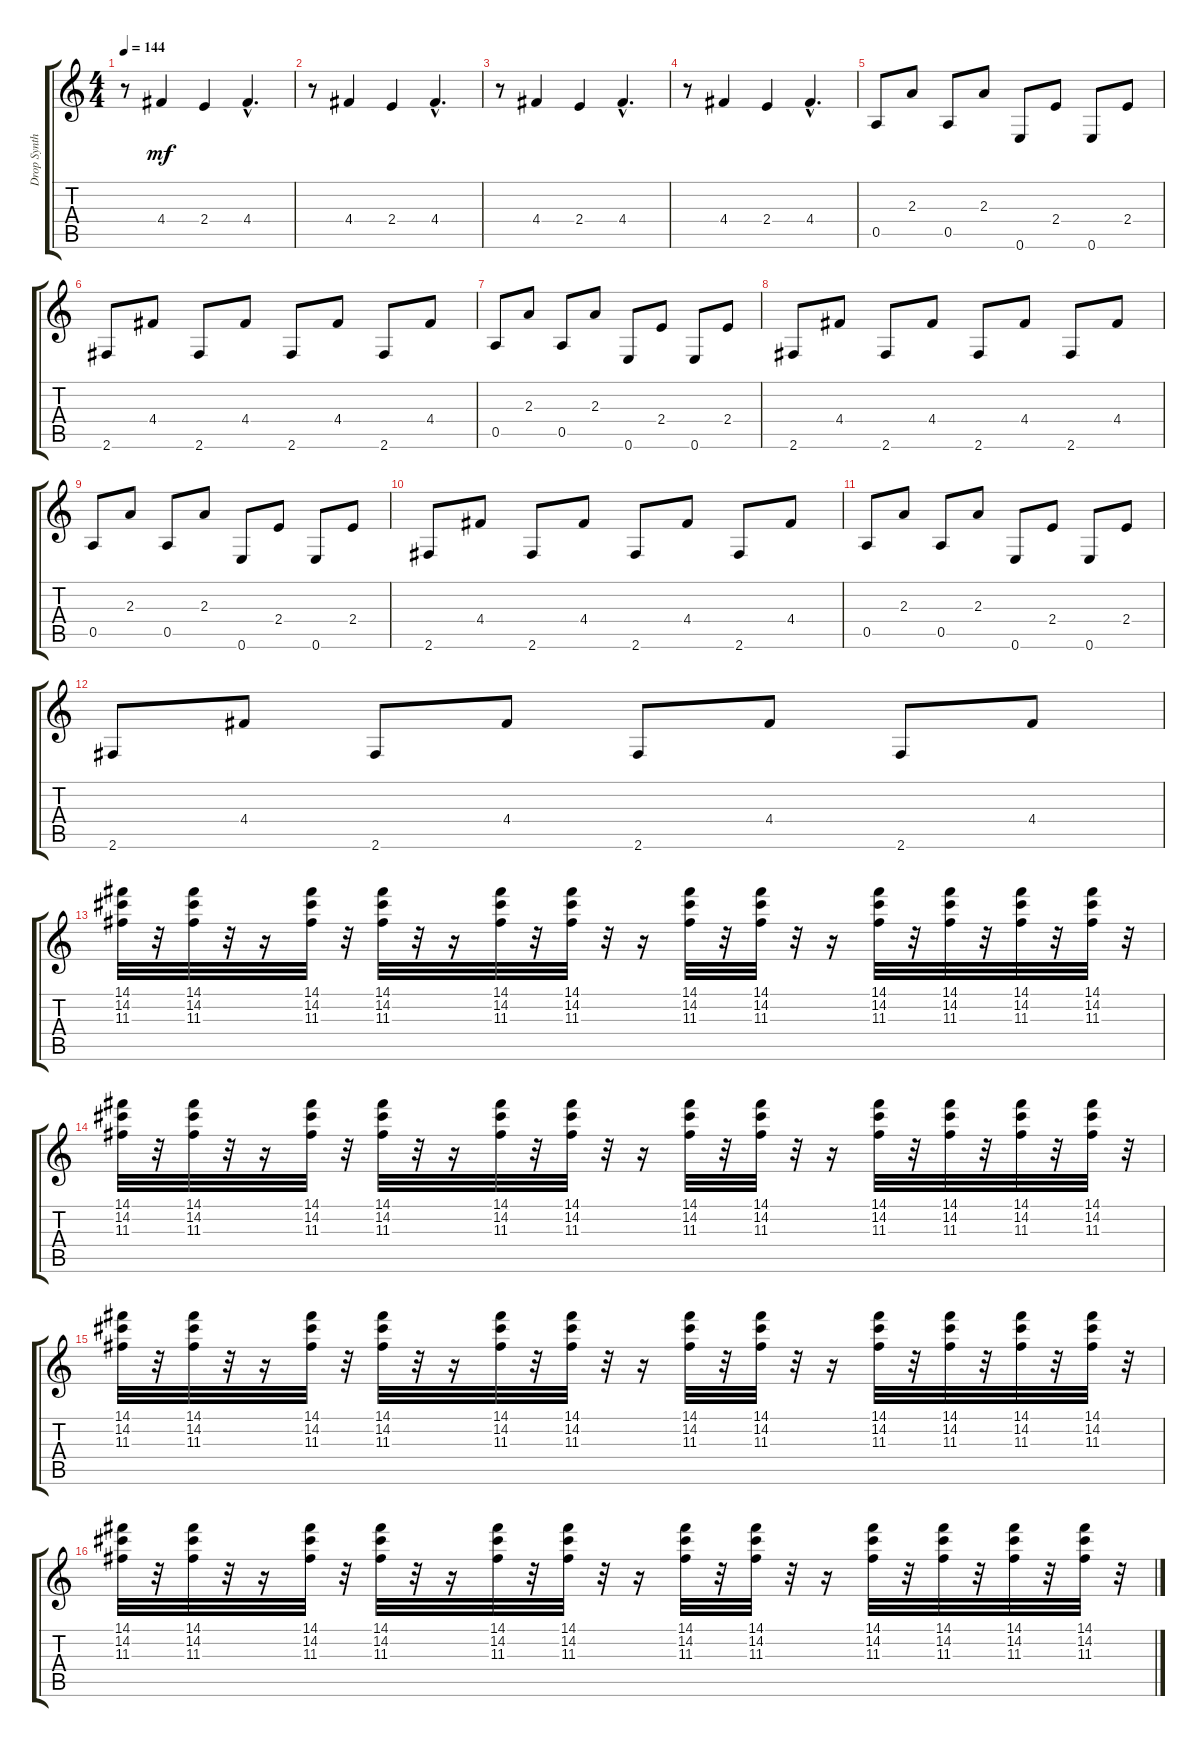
\track ("Drop Synth" "Drop Synth") {instrument synthbass1}
\staff {score tabs}
\tuning (E4 B3 G3 D3 A2 E2) {hide}
\ts (4 4)
\tempo 144
\clef g2
\ks c
r.8{dy mf instrument synthbass1} 4.4.4 2.4.4 4.4{hac}.4{d} |
r.8 4.4.4 2.4.4 4.4{hac}.4{d} |
r.8 4.4.4 2.4.4 4.4{hac}.4{d} |
r.8 4.4.4 2.4.4 4.4{hac}.4{d} |
0.5.8 2.3.8 0.5.8 2.3.8 0.6.8 2.4.8 0.6.8 2.4.8 |
2.6.8 4.4.8 2.6.8 4.4.8 2.6.8 4.4.8 2.6.8 4.4.8 |
0.5.8 2.3.8 0.5.8 2.3.8 0.6.8 2.4.8 0.6.8 2.4.8 |
2.6.8 4.4.8 2.6.8 4.4.8 2.6.8 4.4.8 2.6.8 4.4.8 |
0.5.8 2.3.8 0.5.8 2.3.8 0.6.8 2.4.8 0.6.8 2.4.8 |
2.6.8 4.4.8 2.6.8 4.4.8 2.6.8 4.4.8 2.6.8 4.4.8 |
0.5.8 2.3.8 0.5.8 2.3.8 0.6.8 2.4.8 0.6.8 2.4.8 |
2.6.8 4.4.8 2.6.8 4.4.8 2.6.8 4.4.8 2.6.8 4.4.8 |
(14.1 14.2 11.3).32 r.32 (14.1 14.2 11.3).32 r.32 r.16 (14.1 14.2 11.3).32 r.32 (14.1 14.2 11.3).32 r.32 r.16 (14.1 14.2 11.3).32 r.32 (14.1 14.2 11.3).32 r.32 r.16 (14.1 14.2 11.3).32 r.32 (14.1 14.2 11.3).32 r.32 r.16 (14.1 14.2 11.3).32 r.32 (14.1 14.2 11.3).32 r.32 (14.1 14.2 11.3).32 r.32 (14.1 14.2 11.3).32 r.32 |
(14.1 14.2 11.3).32 r.32 (14.1 14.2 11.3).32 r.32 r.16 (14.1 14.2 11.3).32 r.32 (14.1 14.2 11.3).32 r.32 r.16 (14.1 14.2 11.3).32 r.32 (14.1 14.2 11.3).32 r.32 r.16 (14.1 14.2 11.3).32 r.32 (14.1 14.2 11.3).32 r.32 r.16 (14.1 14.2 11.3).32 r.32 (14.1 14.2 11.3).32 r.32 (14.1 14.2 11.3).32 r.32 (14.1 14.2 11.3).32 r.32 |
(14.1 14.2 11.3).32 r.32 (14.1 14.2 11.3).32 r.32 r.16 (14.1 14.2 11.3).32 r.32 (14.1 14.2 11.3).32 r.32 r.16 (14.1 14.2 11.3).32 r.32 (14.1 14.2 11.3).32 r.32 r.16 (14.1 14.2 11.3).32 r.32 (14.1 14.2 11.3).32 r.32 r.16 (14.1 14.2 11.3).32 r.32 (14.1 14.2 11.3).32 r.32 (14.1 14.2 11.3).32 r.32 (14.1 14.2 11.3).32 r.32 |
(14.1 14.2 11.3).32 r.32 (14.1 14.2 11.3).32 r.32 r.16 (14.1 14.2 11.3).32 r.32 (14.1 14.2 11.3).32 r.32 r.16 (14.1 14.2 11.3).32 r.32 (14.1 14.2 11.3).32 r.32 r.16 (14.1 14.2 11.3).32 r.32 (14.1 14.2 11.3).32 r.32 r.16 (14.1 14.2 11.3).32 r.32 (14.1 14.2 11.3).32 r.32 (14.1 14.2 11.3).32 r.32 (14.1 14.2 11.3).32 r.32
